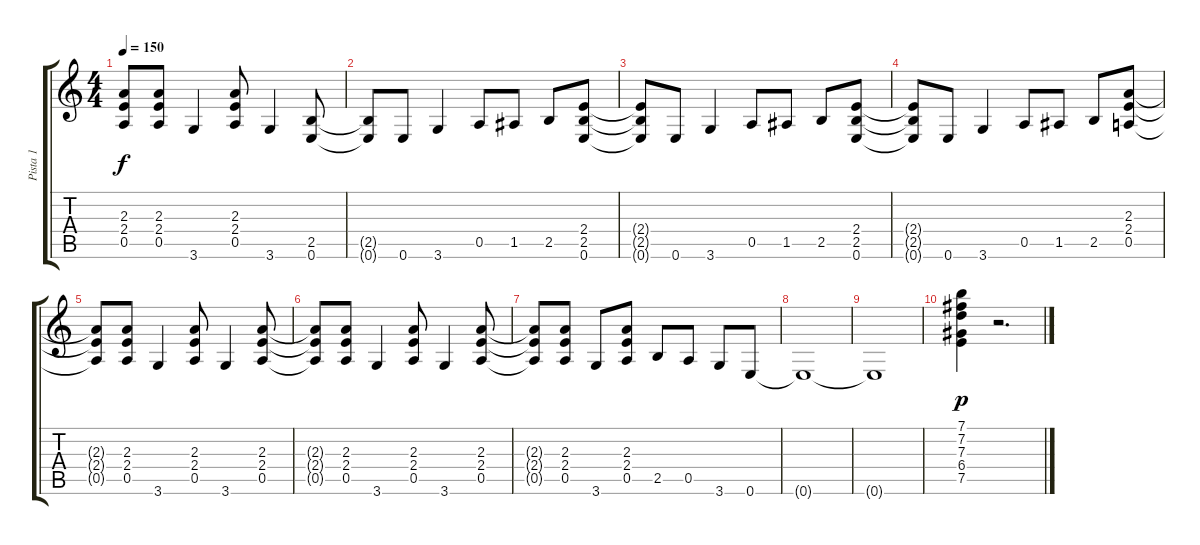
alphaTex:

\track ("Pista 1" "Pista 1") {instrument distortionguitar}
\staff {score tabs}
\tuning (E4 B3 G3 D3 A2 E2) {hide}
\ts (4 4)
\tempo 150
\clef g2
\ks c
(2.3{t} 2.4{t} 0.5{t}).8{dy f} (2.3 2.4 0.5).8 3.6.4 (2.3 2.4 0.5).8 3.6.4 (2.5 0.6).8 |
(2.5{t} 0.6{t}).8 0.6.8 3.6.4 0.5.8 1.5.8 2.5.8 (2.4 2.5 0.6).8 |
(2.4{t} 2.5{t} 0.6{t}).8 0.6.8 3.6.4 0.5.8 1.5.8 2.5.8 (2.4 2.5 0.6).8 |
(2.4{t} 2.5{t} 0.6{t}).8 0.6.8 3.6.4 0.5.8 1.5.8 2.5.8 (2.3 2.4 0.5).8 |
(2.3{t} 2.4{t} 0.5{t}).8 (2.3 2.4 0.5).8 3.6.4 (2.3 2.4 0.5).8 3.6.4 (2.3 2.4 0.5).8 |
(2.3{t} 2.4{t} 0.5{t}).8 (2.3 2.4 0.5).8 3.6.4 (2.3 2.4 0.5).8 3.6.4 (2.3 2.4 0.5).8 |
(2.3{t} 2.4{t} 0.5{t}).8 (2.3 2.4 0.5).8 3.6.8 (2.3 2.4 0.5).8 2.5.8 0.5.8 3.6.8 0.6.8 |
0.6{t}.1 |
0.6{t}.1 |
(7.1 7.2 7.3 6.4 7.5).4{dy p} r.2{d}
